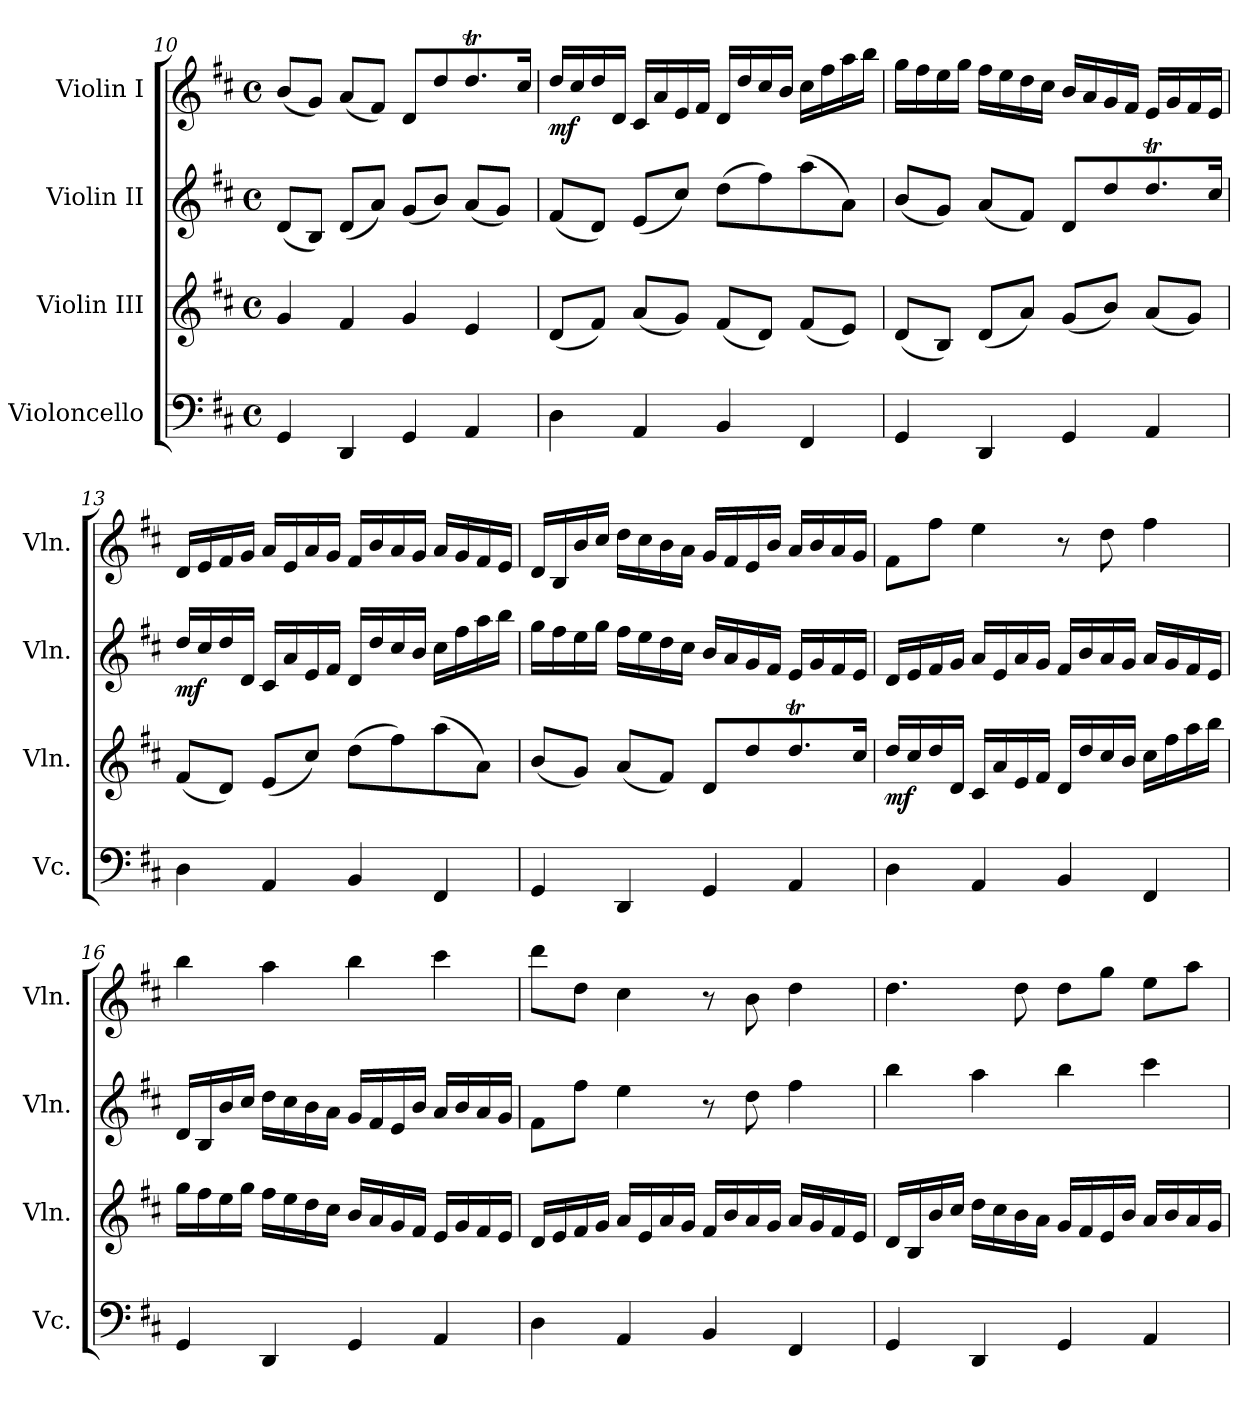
**kern	**kern	**dynam	**kern	**dynam	**kern	**dynam
*part4	*part3	*part3	*part2	*part2	*part1	*part1
*staff4	*staff3	*staff3	*staff2	*staff2	*staff1	*staff1
*I"Violoncello	*I"Violin III	*	*I"Violin II	*	*I"Violin I	*
*I'Vc.	*I'Vln.	*	*I'Vln.	*	*I'Vln.	*
*clefF4	*clefG2	*	*clefG2	*	*clefG2	*
*k[f#c#]	*k[f#c#]	*	*k[f#c#]	*	*k[f#c#]	*
*M4/4	*M4/4	*	*M4/4	*	*M4/4	*
*met(c)	*met(c)	*	*met(c)	*	*met(c)	*
=10	=10	=10	=10	=10	=10	=10
4GG/	4g/	.	(8d/L	.	(8b/L	.
.	.	.	8B/J)	.	8g/J)	.
4DD/	4f#/	.	(8d/L	.	(8a/L	.
.	.	.	8a/J)	.	8f#/J)	.
4GG/	4g/	.	(8g/L	.	8d/L	.
.	.	.	8b/J)	.	8dd/	.
4AA/	4e/	.	(8a/L	.	8.ddT/	.
.	.	.	8g/J)	.	.	.
.	.	.	.	.	16cc#/Jk	.
=11	=11	=11	=11	=11	=11	=11
!	!	!	!	!	!	!LO:DY:b
4D\	(8d/L	.	(8f#/L	.	16dd/LL	mf
.	.	.	.	.	16cc#/	.
.	8f#/J)	.	8d/J)	.	16dd/	.
.	.	.	.	.	16d/JJ	.
4AA/	(8a/L	.	(8e/L	.	16c#/LL	.
.	.	.	.	.	16a/	.
.	8g/J)	.	8cc#/J)	.	16e/	.
.	.	.	.	.	16f#/JJ	.
4BB/	(8f#/L	.	(8dd\L	.	16d/LL	.
.	.	.	.	.	16dd/	.
.	8d/J)	.	8ff#\)	.	16cc#/	.
.	.	.	.	.	16b/JJ	.
4FF#/	(8f#/L	.	(8aa\	.	16cc#\LL	.
.	.	.	.	.	16ff#\	.
.	8e/J)	.	8a\J)	.	16aa\	.
.	.	.	.	.	16bb\JJ	.
!!LO:PB:g=z
=12	=12	=12	=12	=12	=12	=12
4GG/	(8d/L	.	(8b/L	.	16gg\LL	.
.	.	.	.	.	16ff#\	.
.	8B/J)	.	8g/J)	.	16ee\	.
.	.	.	.	.	16gg\JJ	.
4DD/	(8d/L	.	(8a/L	.	16ff#\LL	.
.	.	.	.	.	16ee\	.
.	8a/J)	.	8f#/J)	.	16dd\	.
.	.	.	.	.	16cc#\JJ	.
4GG/	(8g/L	.	8d/L	.	16b/LL	.
.	.	.	.	.	16a/	.
.	8b/J)	.	8dd/	.	16g/	.
.	.	.	.	.	16f#/JJ	.
4AA/	(8a/L	.	8.ddT/	.	16e/LL	.
.	.	.	.	.	16g/	.
.	8g/J)	.	.	.	16f#/	.
.	.	.	16cc#/Jk	.	16e/JJ	.
=13	=13	=13	=13	=13	=13	=13
!	!	!	!	!LO:DY:b	!	!
4D\	(8f#/L	.	16dd/LL	mf	16d/LL	.
.	.	.	16cc#/	.	16e/	.
.	8d/J)	.	16dd/	.	16f#/	.
.	.	.	16d/JJ	.	16g/JJ	.
4AA/	(8e/L	.	16c#/LL	.	16a/LL	.
.	.	.	16a/	.	16e/	.
.	8cc#/J)	.	16e/	.	16a/	.
.	.	.	16f#/JJ	.	16g/JJ	.
4BB/	(8dd\L	.	16d/LL	.	16f#/LL	.
.	.	.	16dd/	.	16b/	.
.	8ff#\)	.	16cc#/	.	16a/	.
.	.	.	16b/JJ	.	16g/JJ	.
4FF#/	(8aa\	.	16cc#\LL	.	16a/LL	.
.	.	.	16ff#\	.	16g/	.
.	8a\J)	.	16aa\	.	16f#/	.
.	.	.	16bb\JJ	.	16e/JJ	.
!!LO:LB:g=z
=14	=14	=14	=14	=14	=14	=14
4GG/	(8b/L	.	16gg\LL	.	16d/LL	.
.	.	.	16ff#\	.	16B/	.
.	8g/J)	.	16ee\	.	16b/	.
.	.	.	16gg\JJ	.	16cc#/JJ	.
4DD/	(8a/L	.	16ff#\LL	.	16dd\LL	.
.	.	.	16ee\	.	16cc#\	.
.	8f#/J)	.	16dd\	.	16b\	.
.	.	.	16cc#\JJ	.	16a\JJ	.
4GG/	8d/L	.	16b/LL	.	16g/LL	.
.	.	.	16a/	.	16f#/	.
.	8dd/	.	16g/	.	16e/	.
.	.	.	16f#/JJ	.	16b/JJ	.
4AA/	8.ddT/	.	16e/LL	.	16a/LL	.
.	.	.	16g/	.	16b/	.
.	.	.	16f#/	.	16a/	.
.	16cc#/Jk	.	16e/JJ	.	16g/JJ	.
=15	=15	=15	=15	=15	=15	=15
!	!	!LO:DY:b	!	!	!	!
4D\	16dd/LL	mf	16d/LL	.	8f#\L	.
.	16cc#/	.	16e/	.	.	.
.	16dd/	.	16f#/	.	8ff#\J	.
.	16d/JJ	.	16g/JJ	.	.	.
4AA/	16c#/LL	.	16a/LL	.	4ee\	.
.	16a/	.	16e/	.	.	.
.	16e/	.	16a/	.	.	.
.	16f#/JJ	.	16g/JJ	.	.	.
4BB/	16d/LL	.	16f#/LL	.	8r	.
.	16dd/	.	16b/	.	.	.
.	16cc#/	.	16a/	.	8dd\	.
.	16b/JJ	.	16g/JJ	.	.	.
4FF#/	16cc#\LL	.	16a/LL	.	4ff#\	.
.	16ff#\	.	16g/	.	.	.
.	16aa\	.	16f#/	.	.	.
.	16bb\JJ	.	16e/JJ	.	.	.
!!LO:LB:g=z
=16	=16	=16	=16	=16	=16	=16
4GG/	16gg\LL	.	16d/LL	.	4bb\	.
.	16ff#\	.	16B/	.	.	.
.	16ee\	.	16b/	.	.	.
.	16gg\JJ	.	16cc#/JJ	.	.	.
4DD/	16ff#\LL	.	16dd\LL	.	4aa\	.
.	16ee\	.	16cc#\	.	.	.
.	16dd\	.	16b\	.	.	.
.	16cc#\JJ	.	16a\JJ	.	.	.
4GG/	16b/LL	.	16g/LL	.	4bb\	.
.	16a/	.	16f#/	.	.	.
.	16g/	.	16e/	.	.	.
.	16f#/JJ	.	16b/JJ	.	.	.
4AA/	16e/LL	.	16a/LL	.	4ccc#\	.
.	16g/	.	16b/	.	.	.
.	16f#/	.	16a/	.	.	.
.	16e/JJ	.	16g/JJ	.	.	.
=17	=17	=17	=17	=17	=17	=17
4D\	16d/LL	.	8f#\L	.	8ddd\L	.
.	16e/	.	.	.	.	.
.	16f#/	.	8ff#\J	.	8dd\J	.
.	16g/JJ	.	.	.	.	.
4AA/	16a/LL	.	4ee\	.	4cc#\	.
.	16e/	.	.	.	.	.
.	16a/	.	.	.	.	.
.	16g/JJ	.	.	.	.	.
4BB/	16f#/LL	.	8r	.	8r	.
.	16b/	.	.	.	.	.
.	16a/	.	8dd\	.	8b\	.
.	16g/JJ	.	.	.	.	.
4FF#/	16a/LL	.	4ff#\	.	4dd\	.
.	16g/	.	.	.	.	.
.	16f#/	.	.	.	.	.
.	16e/JJ	.	.	.	.	.
!!LO:PB:g=z
=18	=18	=18	=18	=18	=18	=18
4GG/	16d/LL	.	4bb\	.	4.dd\	.
.	16B/	.	.	.	.	.
.	16b/	.	.	.	.	.
.	16cc#/JJ	.	.	.	.	.
4DD/	16dd\LL	.	4aa\	.	.	.
.	16cc#\	.	.	.	.	.
.	16b\	.	.	.	8dd\	.
.	16a\JJ	.	.	.	.	.
4GG/	16g/LL	.	4bb\	.	8dd\L	.
.	16f#/	.	.	.	.	.
.	16e/	.	.	.	8gg\J	.
.	16b/JJ	.	.	.	.	.
4AA/	16a/LL	.	4ccc#\	.	8ee\L	.
.	16b/	.	.	.	.	.
.	16a/	.	.	.	8aa\J	.
.	16g/JJ	.	.	.	.	.
=	=	=	=	=	=	=
*-	*-	*-	*-	*-	*-	*-
